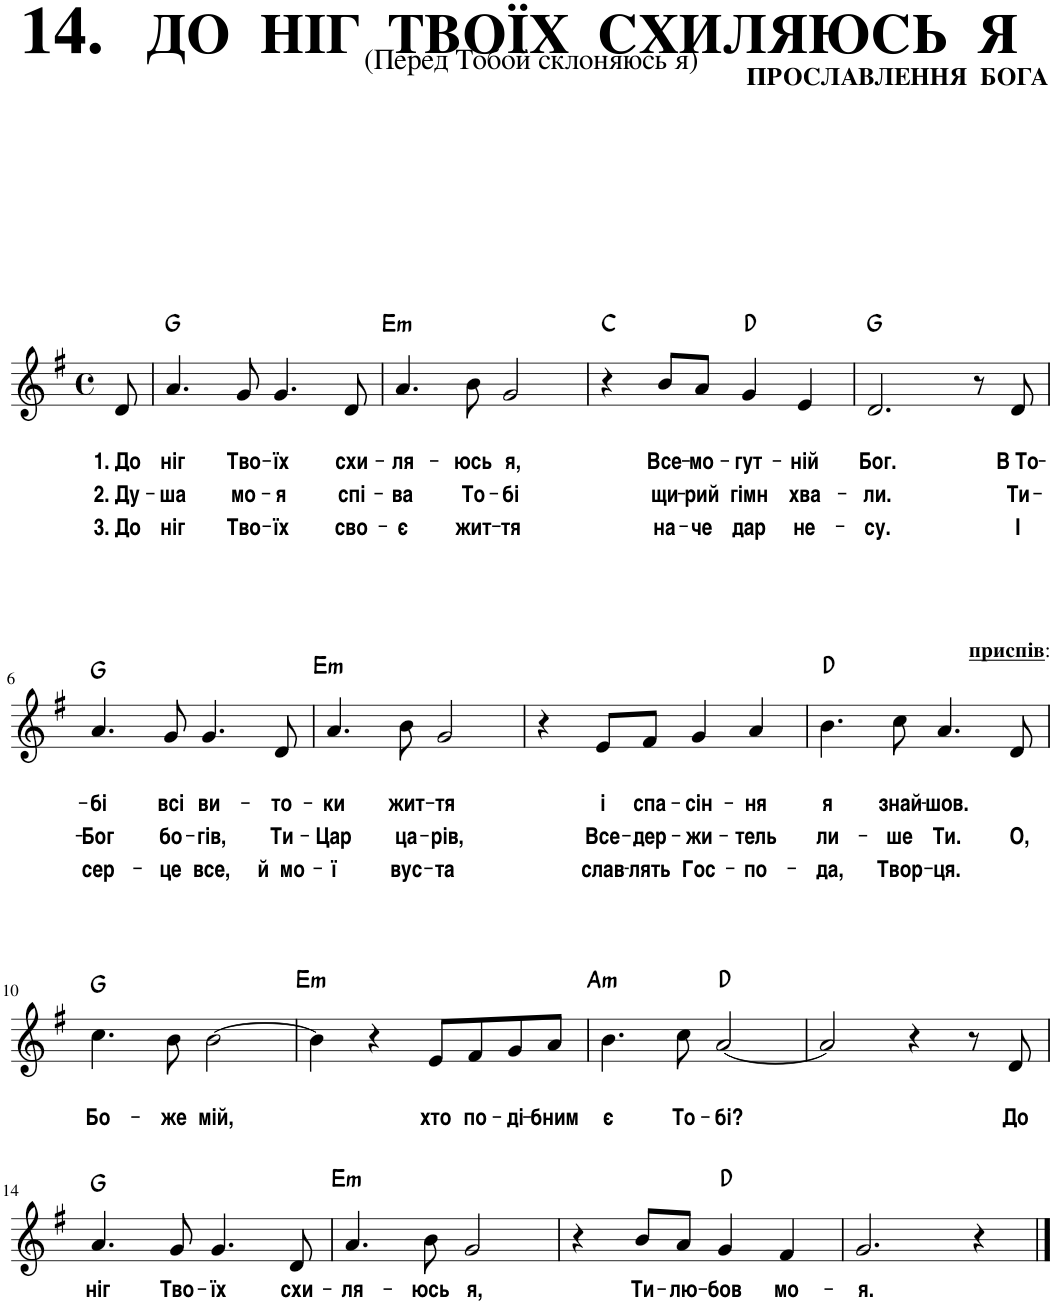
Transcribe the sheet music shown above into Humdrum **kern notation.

**kern	**text	**text	**text	**text	**harte
*part1	*part1	*part1	*part1	*part1	*part1
*staff1	*staff1	*staff1	*staff1	*staff1	*
*clefG2	*	*	*	*	*
*k[f#]	*	*	*	*	*
*M4/4	*	*	*	*	*
*met(c)	*	*	*	*	*
=1	=1	=1	=1	=1	=1
!	!	!LO:LY:b	!LO:LY:b	!LO:LY:b	!
8d/	.	1. До	2. Ду-	3. До	.
=2	=2	=2	=2	=2	=2
!	!	!LO:LY:b	!LO:LY:b	!LO:LY:b	!
4.a/	.	ніг	-ша	ніг	G:maj
!	!	!LO:LY:b	!LO:LY:b	!LO:LY:b	!
8g/	.	Тво-	мо-	Тво-	.
!	!	!LO:LY:b	!LO:LY:b	!LO:LY:b	!
4.g/	.	-їх	-я	-їх	.
!	!	!LO:LY:b	!LO:LY:b	!LO:LY:b	!
8d/	.	схи-	спі-	сво-	.
=3	=3	=3	=3	=3	=3
!	!	!LO:LY:b	!LO:LY:b	!LO:LY:b	!LO:H:kt=m
4.a/	.	-ля-	-ва	-є	E:min
!	!	!LO:LY:b	!LO:LY:b	!LO:LY:b	!
8b\	.	-юсь	То-	жит-	.
!	!	!LO:LY:b	!LO:LY:b	!LO:LY:b	!
2g/	.	я,	-бі	-тя	.
=4	=4	=4	=4	=4	=4
4r	.	.	.	.	C:maj
!	!	!LO:LY:b	!LO:LY:b	!LO:LY:b	!
8b/L	.	Все-	щи-	на-	.
!	!	!LO:LY:b	!LO:LY:b	!LO:LY:b	!
8a/J	.	-мо-	-рий	-че	.
!	!	!LO:LY:b	!LO:LY:b	!LO:LY:b	!
4g/	.	-гут-	гімн	дар	D:maj
!	!	!LO:LY:b	!LO:LY:b	!LO:LY:b	!
4e/	.	-ній	хва-	не-	.
=5	=5	=5	=5	=5	=5
!	!	!LO:LY:b	!LO:LY:b	!LO:LY:b	!
2.d/	.	Бог.	-ли.	-су.	G:maj
8r	.	.	.	.	.
!	!	!LO:LY:b	!LO:LY:b	!LO:LY:b	!
8d/	.	В То-	Ти-	І	.
!!LO:LB:g=z
=6	=6	=6	=6	=6	=6
!	!	!LO:LY:b	!LO:LY:b	!LO:LY:b	!
4.a/	.	-бі	-Бог	сер-	G:maj
!	!	!LO:LY:b	!LO:LY:b	!LO:LY:b	!
8g/	.	всі	бо-	-це	.
!	!	!LO:LY:b	!LO:LY:b	!LO:LY:b	!
4.g/	.	ви-	-гів,	все,	.
!	!	!LO:LY:b	!LO:LY:b	!LO:LY:b	!
8d/	.	-то-	Ти-	й мо-	.
=7	=7	=7	=7	=7	=7
!	!	!LO:LY:b	!LO:LY:b	!LO:LY:b	!LO:H:kt=m
4.a/	.	-ки	-Цар	-ї	E:min
!	!	!LO:LY:b	!LO:LY:b	!LO:LY:b	!
8b\	.	жит-	ца-	вус-	.
!	!	!LO:LY:b	!LO:LY:b	!LO:LY:b	!
2g/	.	-тя	-рів,	-та	.
=8	=8	=8	=8	=8	=8
4r	.	.	.	.	.
!	!	!LO:LY:b	!LO:LY:b	!LO:LY:b	!
8e/L	.	і	Все-	слав-	.
!	!	!LO:LY:b	!LO:LY:b	!LO:LY:b	!
8f#/J	.	спа-	-дер-	-лять	.
!	!	!LO:LY:b	!LO:LY:b	!LO:LY:b	!
4g/	.	-сін-	-жи-	Гос-	.
!	!	!LO:LY:b	!LO:LY:b	!LO:LY:b	!
4a/	.	-ня	-тель	-по-	.
=9	=9	=9	=9	=9	=9
!	!	!LO:LY:b	!LO:LY:b	!LO:LY:b	!
4.b\	.	я	ли-	-да,	D:maj
!	!	!LO:LY:b	!LO:LY:b	!LO:LY:b	!
8cc\	.	знай-	-ше	Твор-	.
!	!	!LO:LY:b	!LO:LY:b	!LO:LY:b	!
4.a/	.	-шов.	Ти.	-ця.	.
!LO:TX:a:B:t=приспів	!	!	!	!	!
!LO:TX:a:t=&colon;	!	!	!	!	!
!	!	!	!LO:LY:b	!	!
8d/	.	.	О,	.	.
!!LO:LB:g=z
=10	=10	=10	=10	=10	=10
!	!	!LO:LY:b	!	!	!
4.cc\	.	Бо-	.	.	G:maj
!	!	!LO:LY:b	!	!	!
8b\	.	-же	.	.	.
!	!	!LO:LY:b	!	!	!
[2b\	.	мій,	.	.	.
=11	=11	=11	=11	=11	=11
!	!	!	!	!	!LO:H:kt=m
4b\]	.	.	.	.	E:min
4r	.	.	.	.	.
!	!	!LO:LY:b	!	!	!
8e/L	.	хто	.	.	.
!	!	!LO:LY:b	!	!	!
8f#/	.	по-	.	.	.
!	!	!LO:LY:b	!	!	!
8g/	.	-ді-	.	.	.
!	!	!LO:LY:b	!	!	!
8a/J	.	-бним	.	.	.
=12	=12	=12	=12	=12	=12
!	!	!LO:LY:b	!	!	!LO:H:kt=m
4.b\	.	є	.	.	A:min
!	!	!LO:LY:b	!	!	!
8cc\	.	То-	.	.	.
!	!	!LO:LY:b	!	!	!
[2a/	.	-бі?	.	.	D:maj
=13	=13	=13	=13	=13	=13
2a/]	.	.	.	.	.
4r	.	.	.	.	.
8r	.	.	.	.	.
!	!	!LO:LY:b	!	!	!
8d/	.	До	.	.	.
!!LO:LB:g=z
=14	=14	=14	=14	=14	=14
!	!LO:LY:b	!	!	!	!
4.a/	ніг	.	.	.	G:maj
!	!LO:LY:b	!	!	!	!
8g/	Тво-	.	.	.	.
!	!LO:LY:b	!	!	!	!
4.g/	-їх	.	.	.	.
!	!LO:LY:b	!	!	!	!
8d/	схи-	.	.	.	.
=15	=15	=15	=15	=15	=15
!	!LO:LY:b	!	!	!	!LO:H:kt=m
4.a/	-ля-	.	.	.	E:min
!	!LO:LY:b	!	!	!	!
8b\	-юсь	.	.	.	.
!	!LO:LY:b	!	!	!	!
2g/	я,	.	.	.	.
=16	=16	=16	=16	=16	=16
4r	.	.	.	.	.
!	!LO:LY:b	!	!	!	!
8b/L	Ти-	.	.	.	.
!	!LO:LY:b	!	!	!	!
8a/J	-лю-	.	.	.	.
!	!LO:LY:b	!	!	!	!
4g/	-бов	.	.	.	D:maj
!	!LO:LY:b	!	!	!	!
4f#/	мо-	.	.	.	.
=17	=17	=17	=17	=17	=17
!	!LO:LY:b	!	!	!	!
2.g/	-я.	.	.	.	.
4r	.	.	.	.	.
==	==	==	==	==	==
*-	*-	*-	*-	*-	*-
